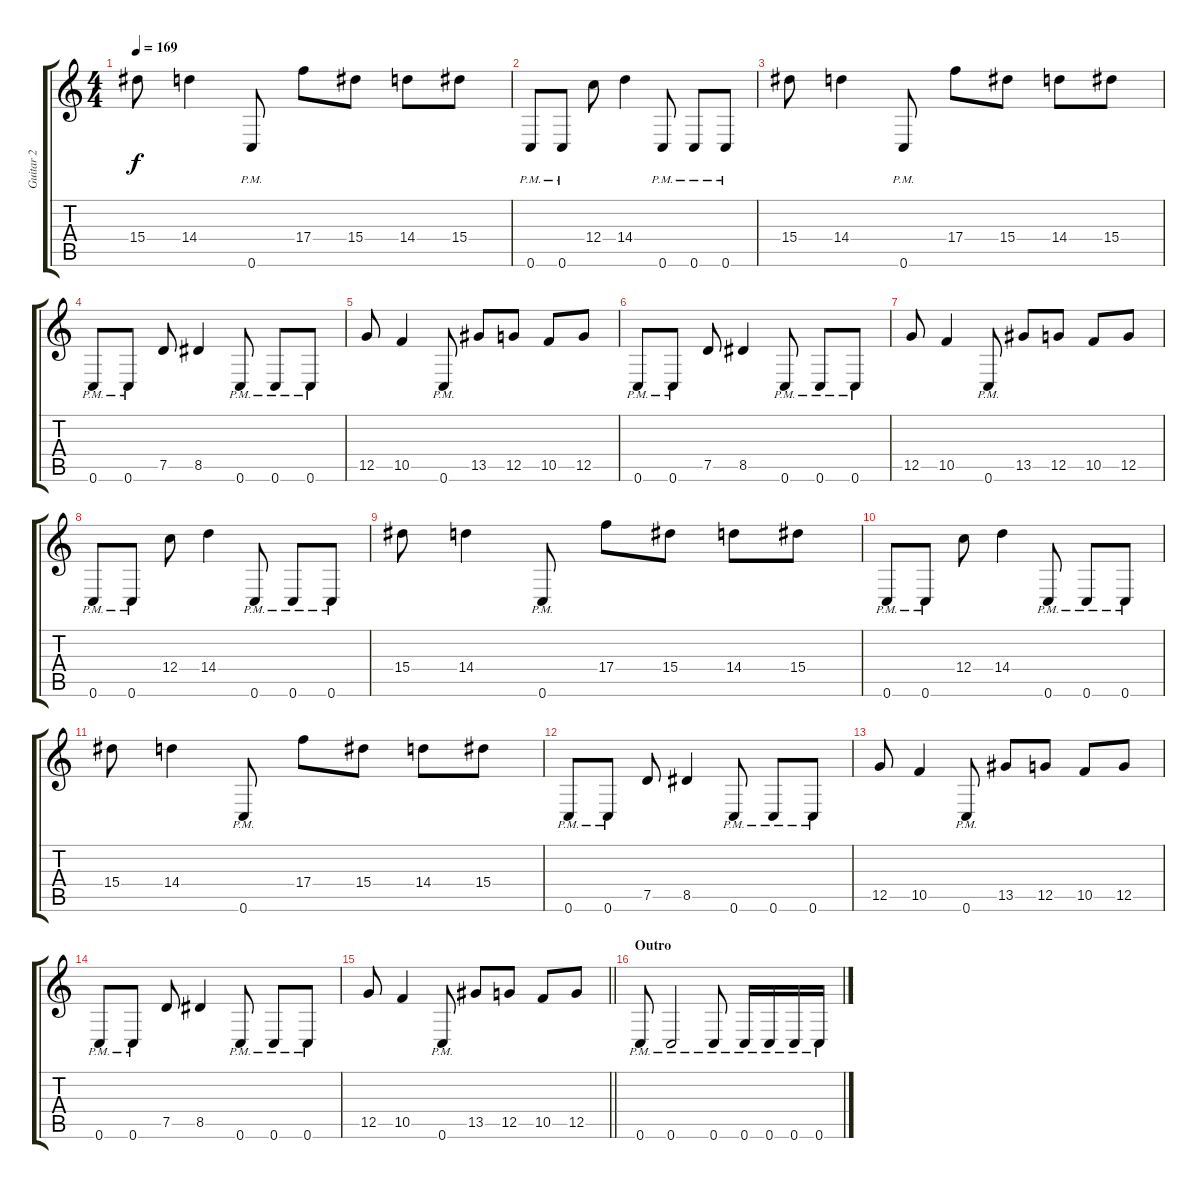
\track ("Guitar 2" "Guitar 2") {instrument distortionguitar}
\staff {score tabs}
\tuning (D4 A3 F3 C3 G2 C2) {hide}
\ts (4 4)
\tempo 169
\clef g2
\ks c
15.4.8{dy f} 14.4.4 0.6{pm}.8 17.4.8 15.4.8 14.4.8 15.4.8 |
0.6{pm}.8 0.6{pm}.8 12.4.8 14.4.4 0.6{pm}.8 0.6{pm}.8 0.6{pm}.8 |
15.4.8 14.4.4 0.6{pm}.8 17.4.8 15.4.8 14.4.8 15.4.8 |
0.6{pm}.8 0.6{pm}.8 7.5.8 8.5.4 0.6{pm}.8 0.6{pm}.8 0.6{pm}.8 |
12.5.8 10.5.4 0.6{pm}.8 13.5.8 12.5.8 10.5.8 12.5.8 |
0.6{pm}.8 0.6{pm}.8 7.5.8 8.5.4 0.6{pm}.8 0.6{pm}.8 0.6{pm}.8 |
12.5.8 10.5.4 0.6{pm}.8 13.5.8 12.5.8 10.5.8 12.5.8 |
0.6{pm}.8 0.6{pm}.8 12.4.8 14.4.4 0.6{pm}.8 0.6{pm}.8 0.6{pm}.8 |
15.4.8 14.4.4 0.6{pm}.8 17.4.8 15.4.8 14.4.8 15.4.8 |
0.6{pm}.8 0.6{pm}.8 12.4.8 14.4.4 0.6{pm}.8 0.6{pm}.8 0.6{pm}.8 |
15.4.8 14.4.4 0.6{pm}.8 17.4.8 15.4.8 14.4.8 15.4.8 |
0.6{pm}.8 0.6{pm}.8 7.5.8 8.5.4 0.6{pm}.8 0.6{pm}.8 0.6{pm}.8 |
12.5.8 10.5.4 0.6{pm}.8 13.5.8 12.5.8 10.5.8 12.5.8 |
0.6{pm}.8 0.6{pm}.8 7.5.8 8.5.4 0.6{pm}.8 0.6{pm}.8 0.6{pm}.8 |
\barLineRight lightlight
12.5.8 10.5.4 0.6{pm}.8 13.5.8 12.5.8 10.5.8 12.5.8 |
\section ("" "Outro")
0.6{pm}.8 0.6{pm}.2 0.6{pm}.8 0.6{pm}.16 0.6{pm}.16 0.6{pm}.16 0.6{pm}.16
